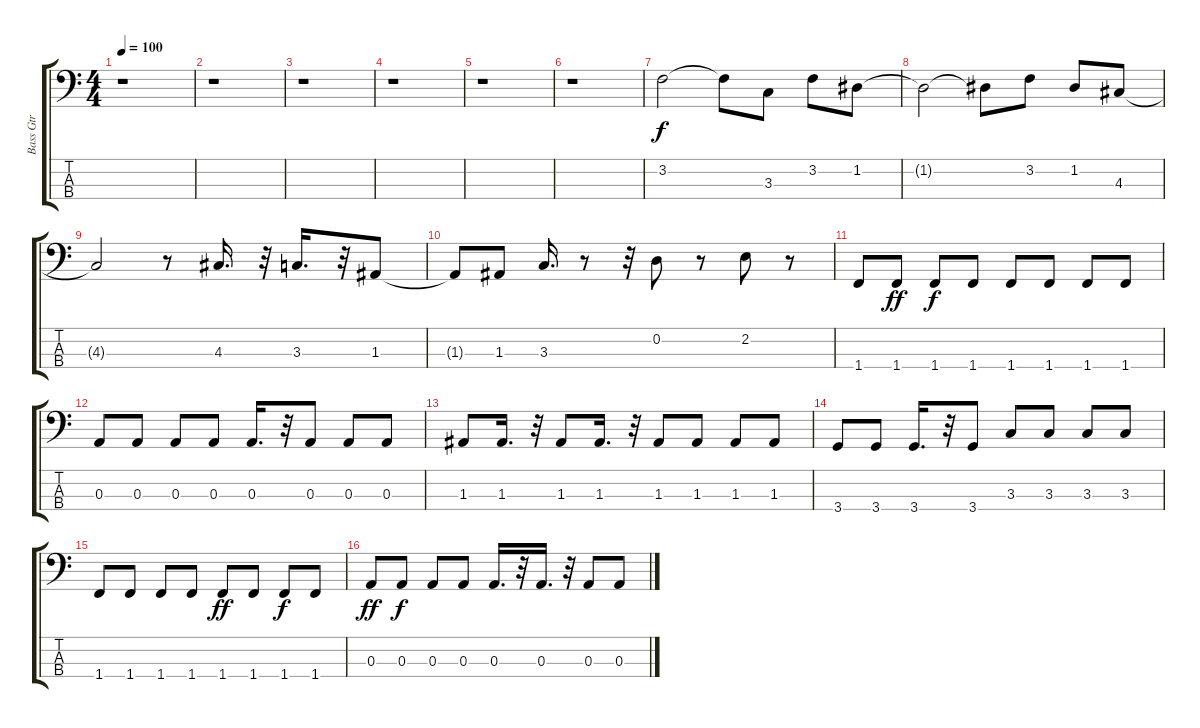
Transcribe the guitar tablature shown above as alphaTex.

\track ("Bass Gtr" "Bass Gtr") {instrument electricbasspick}
\staff {score tabs}
\tuning (G2 D2 A1 E1) {hide}
\ts (4 4)
\tempo 100
\clef f4
\ks c
r.1{dy f} |
r.1 |
r.1 |
r.1 |
r.1 |
r.1 |
3.2.2 3.2{t}.8 3.3.8 3.2.8 1.2.8 |
1.2{t}.2 1.2{t}.8 3.2.8 1.2.8 4.3.8 |
4.3{t}.2 r.8 4.3.16{d} r.32 3.3.16{d} r.32 1.3.8 |
1.3{t}.8 1.3.8 3.3.16{d} r.8 r.32 0.2.8 r.8 2.2.8 r.8 |
1.4.8 1.4.8{dy ff} 1.4.8{dy f} 1.4.8 1.4.8 1.4.8 1.4.8 1.4.8 |
0.3.8 0.3.8 0.3.8 0.3.8 0.3.16{d} r.32 0.3.8 0.3.8 0.3.8 |
1.3.8 1.3.16{d} r.32 1.3.8 1.3.16{d} r.32 1.3.8 1.3.8 1.3.8 1.3.8 |
3.4.8 3.4.8 3.4.16{d} r.32 3.4.8 3.3.8 3.3.8 3.3.8 3.3.8 |
1.4.8 1.4.8 1.4.8 1.4.8 1.4.8{dy ff} 1.4.8 1.4.8{dy f} 1.4.8 |
0.3.8{dy ff} 0.3.8{dy f} 0.3.8 0.3.8 0.3.16{d} r.32 0.3.16{d} r.32 0.3.8 0.3.8
